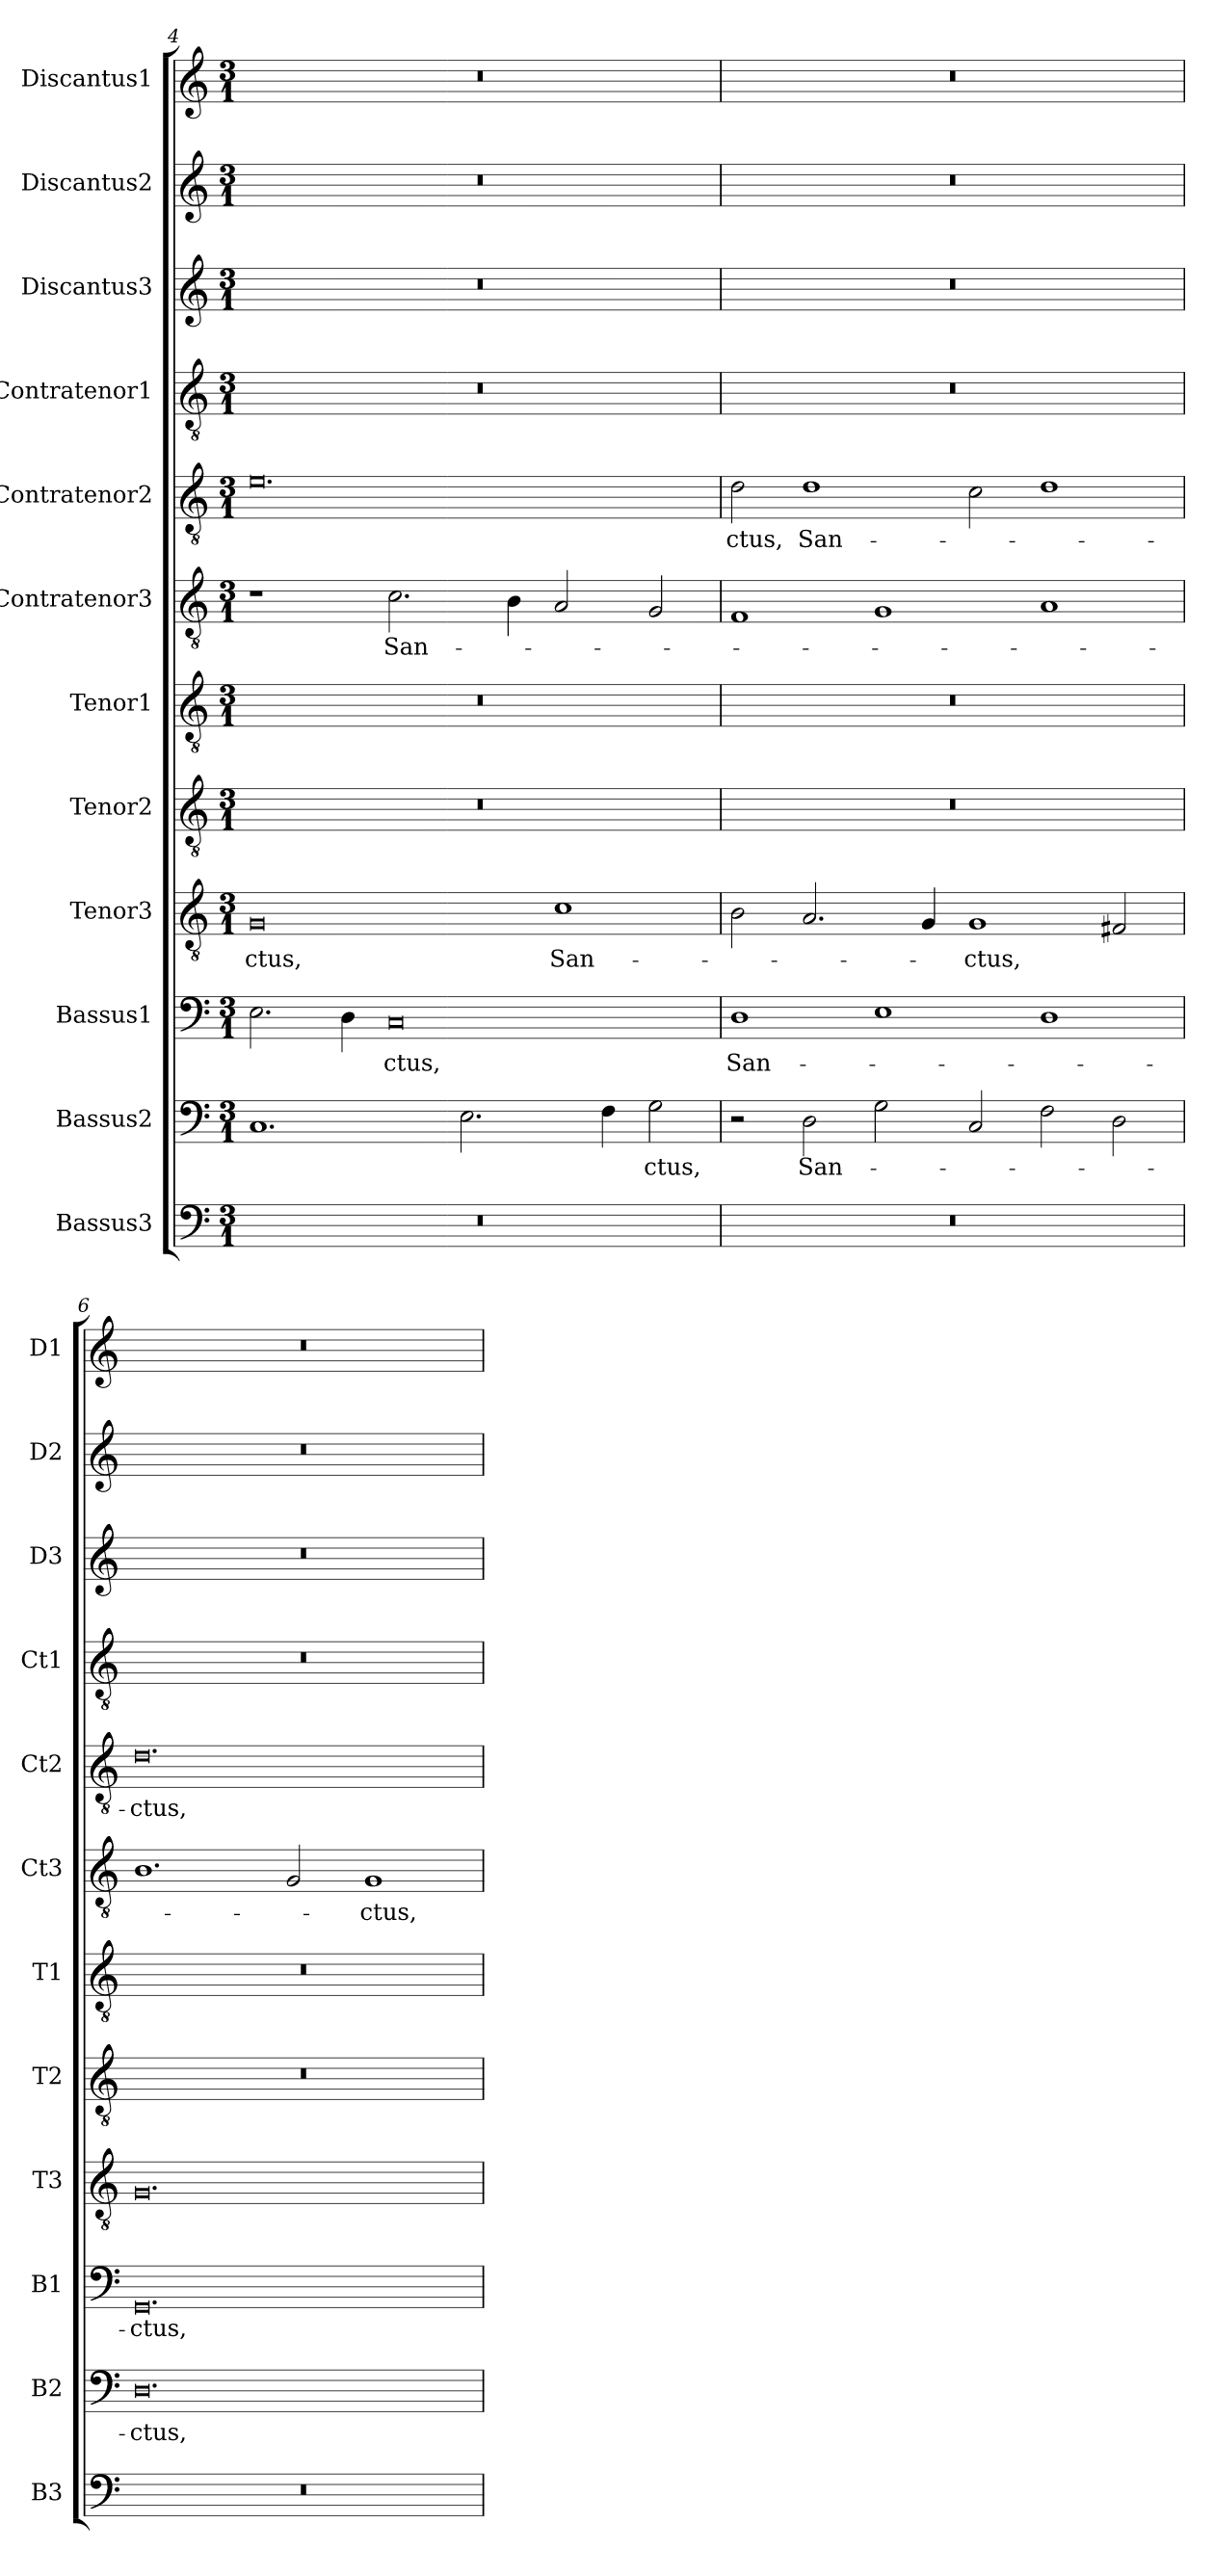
**kern	**kern	**text	**kern	**text	**kern	**text	**kern	**kern	**kern	**text	**kern	**text	**kern	**kern	**kern	**kern
*part12	*part11	*part11	*part10	*part10	*part9	*part9	*part8	*part7	*part6	*part6	*part5	*part5	*part4	*part3	*part2	*part1
*staff12	*staff11	*staff11	*staff10	*staff10	*staff9	*staff9	*staff8	*staff7	*staff6	*staff6	*staff5	*staff5	*staff4	*staff3	*staff2	*staff1
*I"Bassus3	*I"Bassus2	*	*I"Bassus1	*	*I"Tenor3	*	*I"Tenor2	*I"Tenor1	*I"Contratenor3	*	*I"Contratenor2	*	*I"Contratenor1	*I"Discantus3	*I"Discantus2	*I"Discantus1
*I'B3	*I'B2	*	*I'B1	*	*I'T3	*	*I'T2	*I'T1	*I'Ct3	*	*I'Ct2	*	*I'Ct1	*I'D3	*I'D2	*I'D1
*clefF4	*clefF4	*	*clefF4	*	*clefGv2	*	*clefGv2	*clefGv2	*clefGv2	*	*clefGv2	*	*clefGv2	*clefG2	*clefG2	*clefG2
*k[]	*k[]	*	*k[]	*	*k[]	*	*k[]	*k[]	*k[]	*	*k[]	*	*k[]	*k[]	*k[]	*k[]
*M3/1	*M3/1	*	*M3/1	*	*M3/1	*	*M3/1	*M3/1	*M3/1	*	*M3/1	*	*M3/1	*M3/1	*M3/1	*M3/1
=4	=4	=4	=4	=4	=4	=4	=4	=4	=4	=4	=4	=4	=4	=4	=4	=4
0.r	1.C/	.	2.E\	.	0G/	-ctus,	0.r	0.r	1r	.	0.e\	.	0.r	0.r	0.r	0.r
.	.	.	4D\	.	.	.	.	.	.	.	.	.	.	.	.	.
.	.	.	0C/	-ctus,	.	.	.	.	2.c\	San-	.	.	.	.	.	.
.	2.E\	.	.	.	.	.	.	.	.	.	.	.	.	.	.	.
.	.	.	.	.	.	.	.	.	4B\	.	.	.	.	.	.	.
.	.	.	.	.	1c\	San-	.	.	2A/	.	.	.	.	.	.	.
.	4F\	.	.	.	.	.	.	.	.	.	.	.	.	.	.	.
.	2G\	-ctus,	.	.	.	.	.	.	2G/	.	.	.	.	.	.	.
=5	=5	=5	=5	=5	=5	=5	=5	=5	=5	=5	=5	=5	=5	=5	=5	=5
0.r	2r	.	1D\	San-	2B\	.	0.r	0.r	1F/	.	2d\	-ctus,	0.r	0.r	0.r	0.r
.	2D\	San-	.	.	2.A/	.	.	.	.	.	1d\	San-	.	.	.	.
.	2G\	.	1E\	.	.	.	.	.	1G/	.	.	.	.	.	.	.
.	.	.	.	.	4G/	.	.	.	.	.	.	.	.	.	.	.
.	2C/	.	.	.	1G/	-ctus,	.	.	.	.	2c\	.	.	.	.	.
.	2F\	.	1D\	.	.	.	.	.	1A/	.	1d\	.	.	.	.	.
.	2D\	.	.	.	2F#X/	.	.	.	.	.	.	.	.	.	.	.
=6	=6	=6	=6	=6	=6	=6	=6	=6	=6	=6	=6	=6	=6	=6	=6	=6
0.r	0.D\	-ctus,	0.GG/	-ctus,	0.G/	.	0.r	0.r	1.B\	.	0.d\	-ctus,	0.r	0.r	0.r	0.r
.	.	.	.	.	.	.	.	.	2G/	.	.	.	.	.	.	.
.	.	.	.	.	.	.	.	.	1G/	-ctus,	.	.	.	.	.	.
=	=	=	=	=	=	=	=	=	=	=	=	=	=	=	=	=
*-	*-	*-	*-	*-	*-	*-	*-	*-	*-	*-	*-	*-	*-	*-	*-	*-
